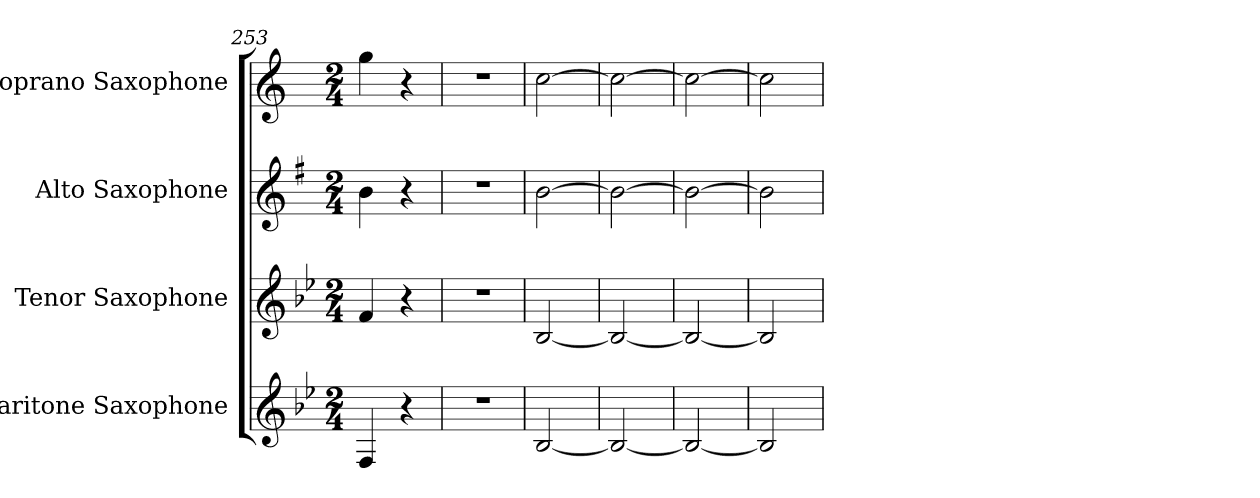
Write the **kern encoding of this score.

**kern	**kern	**kern	**kern
*part4	*part3	*part2	*part1
*staff4	*staff3	*staff2	*staff1
*I"Baritone Saxophone	*I"Tenor Saxophone	*I"Alto Saxophone	*I"Soprano Saxophone
*I'Bar. Sax.	*I'T. Sax.	*I'A. Sax.	*I'S. Sax.
*clefG2	*clefG2	*clefG2	*clefG2
*ITrd12c21	*ITrd8c14	*ITrd5c9	*ITrd1c2
*k[b-e-]	*k[b-e-]	*k[b-e-]	*k[b-e-]
*M2/4	*M2/4	*M2/4	*M2/4
=253	=253	=253	=253
4FF/	4F/	4d\	4ff\
4r	4r	4r	4r
=254	=254	=254	=254
2r	2r	2r	2r
=255	=255	=255	=255
[2BB-/	[2BB-/	[2d\	[2b-\
=256	=256	=256	=256
2BB-/_	2BB-/_	2d\_	2b-\_
=257	=257	=257	=257
2BB-/_	2BB-/_	2d\_	2b-\_
=258	=258	=258	=258
2BB-/]	2BB-/]	2d\]	2b-\]
=	=	=	=
*-	*-	*-	*-
